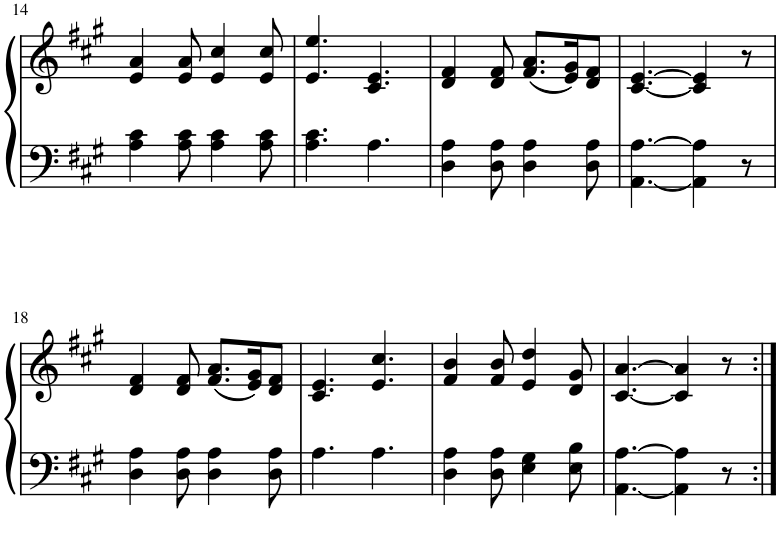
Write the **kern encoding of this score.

**kern	**kern
*part1	*part1
*staff2	*staff1
*I"Piano	*
*I'Pno.	*
!!LO:PB:g=z
*clefF4	*clefG2
*k[f#c#g#]	*k[f#c#g#]
*M6/8	*M6/8
=14	=14
4A\ 4c#\	4e/ 4a/
8A\ 8c#\	8e/ 8a/
4A\ 4c#\	4e/ 4cc#/
8A\ 8c#\	8e/ 8cc#/
=15	=15
4.A\ 4.c#\	4.e/ 4.ee/
4.A\	4.c#/ 4.e/
=16	=16
4D\ 4A\	4d/ 4f#/
8D\ 8A\	8d/ 8f#/
4D\ 4A\	(8.f#/ 8.a/L
.	16e/ 16g#/K)
8D\ 8A\	8d/ 8f#/J
=17	=17
[4.AA\ [4.A\	[4.c#/ [4.e/
4AA\] 4A\]	4c#/] 4e/]
8r	8r
!!LO:LB:g=z
=18	=18
4D\ 4A\	4d/ 4f#/
8D\ 8A\	8d/ 8f#/
4D\ 4A\	(8.f#/ 8.a/L
.	16e/ 16g#/K)
8D\ 8A\	8d/ 8f#/J
=19	=19
4.A\	4.c#/ 4.e/
4.A\	4.e/ 4.cc#/
=20	=20
4D\ 4A\	4f#/ 4b/
8D\ 8A\	8f#/ 8b/
4E\ 4G#\	4e/ 4dd/
8E\ 8B\	8d/ 8g#/
=21	=21
[4.AA\ [4.A\	[4.c#/ [4.a/
4AA\] 4A\]	4c#/] 4a/]
8r	8r
=:|!	=:|!
*-	*-
